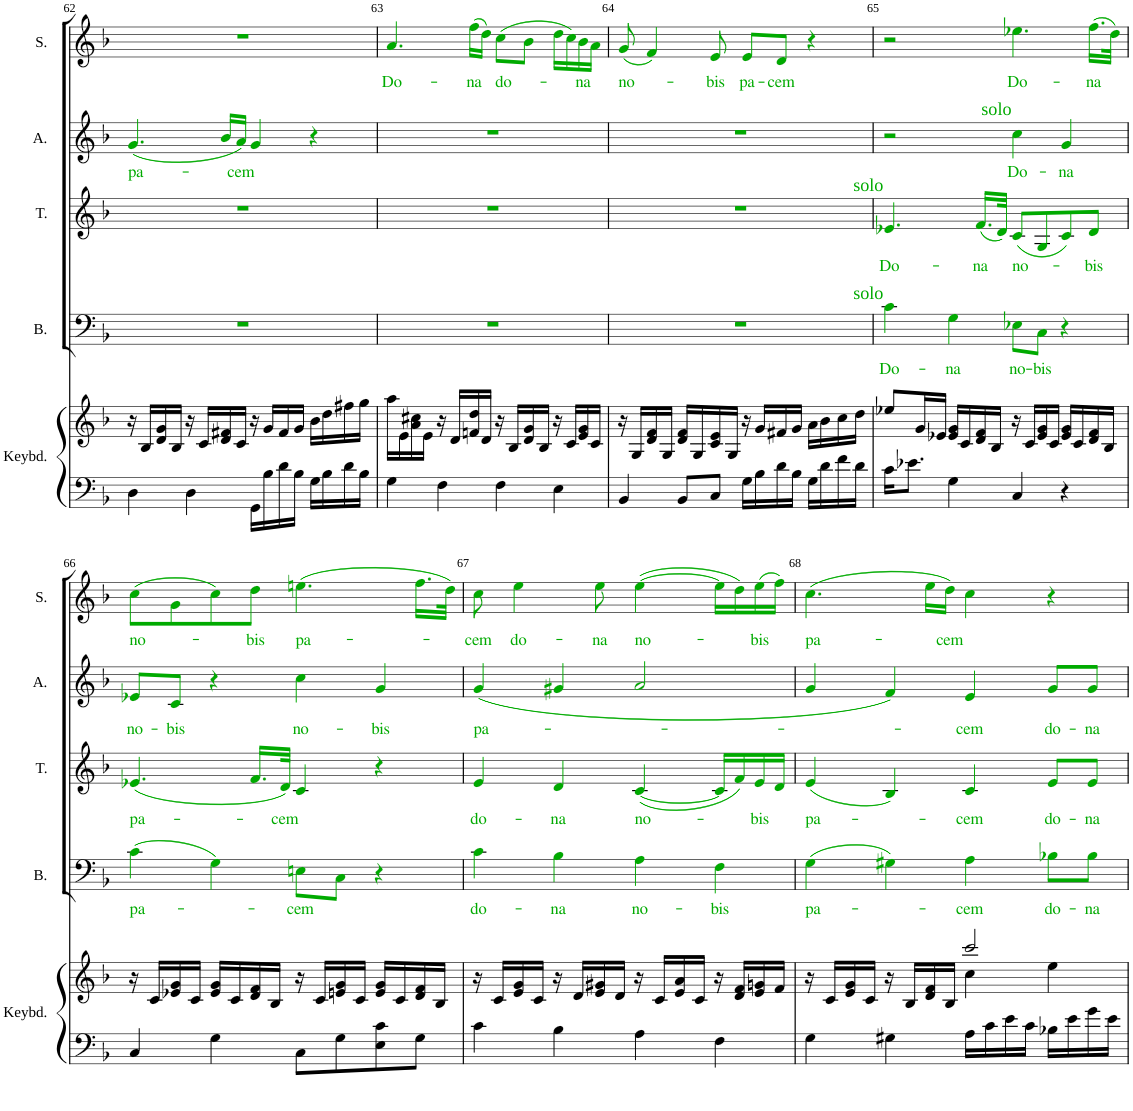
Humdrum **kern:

**kern	**kern	**kern	**text	**kern	**text	**kern	**text	**kern	**text
*part5	*part5	*part4	*part4	*part3	*part3	*part2	*part2	*part1	*part1
*staff6	*staff5	*staff4	*staff4	*staff3	*staff3	*staff2	*staff2	*staff1	*staff1
*I"Keyboard	*	*I"Bass	*	*I"Tenor	*	*I"Alto	*	*I"Soprano	*
*I'Keybd.	*	*I'B.	*	*I'T.	*	*I'A.	*	*I'S.	*
!!LO:PB:g=z
*clefF4	*clefG2	*clefF4	*	*clefG2	*	*clefG2	*	*clefG2	*
*k[b-]	*k[b-]	*k[b-]	*	*k[b-]	*	*k[b-]	*	*k[b-]	*
*F:	*F:	*F:	*	*F:	*	*F:	*	*F:	*
*M4/4	*M4/4	*M4/4	*	*M4/4	*	*M4/4	*	*M4/4	*
*met(c)	*met(c)	*met(c)	*	*met(c)	*	*met(c)	*	*met(c)	*
=62	=62	=62	=62	=62	=62	=62	=62	=62	=62
!	!	!	!	!	!	!	!LO:LY:b:color=#00AA00	!	!
4D\	16r	1r	.	1r	.	(4.gi/	pa-	1r	.
.	16B-/LL	.	.	.	.	.	.	.	.
.	16d/ 16g/	.	.	.	.	.	.	.	.
.	16B-/JJ	.	.	.	.	.	.	.	.
4D\	16r	.	.	.	.	.	.	.	.
.	16c/LL	.	.	.	.	.	.	.	.
.	16d/ 16f#X/	.	.	.	.	16b-i/LL	.	.	.
!	!	!	!	!	!	!	!LO:LY:b:color=#00AA00	!	!
.	16c/JJ	.	.	.	.	16ai/JJ)	-cem	.	.
16GG\LL	16r	.	.	.	.	4gi/	.	.	.
16B-\	16g/LL	.	.	.	.	.	.	.	.
16d\	16f#/	.	.	.	.	.	.	.	.
16B-\JJ	16g/JJ	.	.	.	.	.	.	.	.
16G\LL	16b-\LL	.	.	.	.	4r	.	.	.
16B-\	16dd\	.	.	.	.	.	.	.	.
16d\	16ff#X\	.	.	.	.	.	.	.	.
16B-\JJ	16gg\JJ	.	.	.	.	.	.	.	.
=63	=63	=63	=63	=63	=63	=63	=63	=63	=63
!	!	!	!	!	!	!	!	!	!LO:LY:b:color=#00AA00
4G\	16aa\LL	1r	.	1r	.	1r	.	4.ai/	Do-
.	16e\	.	.	.	.	.	.	.	.
.	16a\ 16cc#X\	.	.	.	.	.	.	.	.
.	16e\JJ	.	.	.	.	.	.	.	.
4F\	16r	.	.	.	.	.	.	.	.
.	16d/LL	.	.	.	.	.	.	.	.
!	!	!	!	!	!	!	!	!	!LO:LY:b:color=#00AA00
.	16fn/ 16dd/	.	.	.	.	.	.	(16ffi\LL	-na
.	16d/JJ	.	.	.	.	.	.	16ddi\JJ)	.
!	!	!	!	!	!	!	!	!	!LO:LY:b:color=#00AA00
4F\	16r	.	.	.	.	.	.	(8cci\L	do-
.	16B-/LL	.	.	.	.	.	.	.	.
.	16d/ 16g/	.	.	.	.	.	.	8b-i\J	.
.	16B-/JJ	.	.	.	.	.	.	.	.
4E\	16r	.	.	.	.	.	.	16ddi\LL	.
.	16c/LL	.	.	.	.	.	.	16cci\)	.
!	!	!	!	!	!	!	!	!	!LO:LY:b:color=#00AA00
.	16e/ 16g/	.	.	.	.	.	.	16b-i\	-na
.	16c/JJ	.	.	.	.	.	.	16ai\JJ	.
=64	=64	=64	=64	=64	=64	=64	=64	=64	=64
!	!	!	!	!	!	!	!	!	!LO:LY:b:color=#00AA00
4BB-/	16r	1r	.	1r	.	1r	.	(8gi/	no-
.	16G/LL	.	.	.	.	.	.	.	.
.	16d/ 16f/	.	.	.	.	.	.	4fi/)	.
.	16G/JJ	.	.	.	.	.	.	.	.
8BB-/L	16d/ 16f/LL	.	.	.	.	.	.	.	.
.	16G/	.	.	.	.	.	.	.	.
!	!	!	!	!	!	!	!	!	!LO:LY:b:color=#00AA00
8C/J	16c/ 16e/	.	.	.	.	.	.	8ei/	-bis
.	16G/JJ	.	.	.	.	.	.	.	.
!	!	!	!	!	!	!	!	!	!LO:LY:b:color=#00AA00
16G\LL	16r	.	.	.	.	.	.	8ei/L	pa-
16B-\	16g/LL	.	.	.	.	.	.	.	.
!	!	!	!	!	!	!	!	!	!LO:LY:b:color=#00AA00
16d\	16f#X/	.	.	.	.	.	.	8di/J	-cem
16B-\JJ	16g/JJ	.	.	.	.	.	.	.	.
16G\LL	16a\LL	.	.	.	.	.	.	4r	.
16d\	16b-\	.	.	.	.	.	.	.	.
16f\	16cc\	.	.	.	.	.	.	.	.
16d\JJ	16dd\JJ	.	.	.	.	.	.	.	.
=65	=65	=65	=65	=65	=65	=65	=65	=65	=65
!	!	!	!	!LO:TX:a:color=#00AA00:t=solo	!	!	!	!	!
!	!	!LO:TX:a:color=#00AA00:t=solo	!	!	!	!	!	!	!
!	!	!	!LO:LY:b:color=#00AA00	!	!LO:LY:b:color=#00AA00	!	!	!	!
16c\KL	8ee-X/L	4ci\	Do-	4.e-Xi/	Do-	2r	.	2r	.
8.e-X\J	.	.	.	.	.	.	.	.	.
.	16g/L	.	.	.	.	.	.	.	.
.	16e-X/JJ	.	.	.	.	.	.	.	.
!	!	!	!LO:LY:b:color=#00AA00	!	!	!	!	!	!
4G\	16e-/ 16g/LL	4Gi\	-na	.	.	.	.	.	.
.	16c/	.	.	.	.	.	.	.	.
!	!	!	!	!	!LO:LY:b:color=#00AA00	!	!	!	!
.	16d/ 16f/	.	.	(16.fi/LL	-na	.	.	.	.
.	16B-/JJ	.	.	.	.	.	.	.	.
.	.	.	.	32di/JJk)	.	.	.	.	.
!	!	!	!	!	!	!LO:TX:a:color=#00AA00:t=solo	!	!	!
!	!	!	!LO:LY:b:color=#00AA00	!	!LO:LY:b:color=#00AA00	!	!LO:LY:b:color=#00AA00	!	!LO:LY:b:color=#00AA00
4C/	16r	8E-Xi\L	no-	(8ci/L	no-	4cci\	Do-	4.ee-Xi\	Do-
.	16c/LL	.	.	.	.	.	.	.	.
!	!	!	!LO:LY:b:color=#00AA00	!	!	!	!	!	!
.	16e-/ 16g/	8Ci\J	-bis	8Gi/	.	.	.	.	.
.	16c/JJ	.	.	.	.	.	.	.	.
!	!	!	!	!	!	!	!LO:LY:b:color=#00AA00	!	!
4r	16e-/ 16g/LL	4r	.	8ci/)	.	4gi/	-na	.	.
.	16c/	.	.	.	.	.	.	.	.
!	!	!	!	!	!LO:LY:b:color=#00AA00	!	!	!	!LO:LY:b:color=#00AA00
.	16d/ 16f/	.	.	8di/J	-bis	.	.	(16.ffi\LL	-na
.	16B-/JJ	.	.	.	.	.	.	.	.
.	.	.	.	.	.	.	.	32ddi\JJk)	.
!!LO:LB:g=z
=66	=66	=66	=66	=66	=66	=66	=66	=66	=66
!	!	!	!LO:LY:b:color=#00AA00	!	!LO:LY:b:color=#00AA00	!	!LO:LY:b:color=#00AA00	!	!LO:LY:b:color=#00AA00
4C/	16r	(4ci\	pa-	(4.e-Xi/	pa-	8e-Xi/L	no-	(8cci\L	no-
.	16c/LL	.	.	.	.	.	.	.	.
!	!	!	!	!	!	!	!LO:LY:b:color=#00AA00	!	!
.	16e-X/ 16g/	.	.	.	.	8ci/J	-bis	8gi\	.
.	16c/JJ	.	.	.	.	.	.	.	.
4G\	16e-/ 16g/LL	4Gi\)	.	.	.	4r	.	8cci\)	.
.	16c/	.	.	.	.	.	.	.	.
!	!	!	!	!	!	!	!	!	!LO:LY:b:color=#00AA00
.	16d/ 16f/	.	.	16.fi/LL	.	.	.	8ddi\J	-bis
.	16B-/JJ	.	.	.	.	.	.	.	.
!	!	!	!	!	!LO:LY:b:color=#00AA00	!	!	!	!
.	.	.	.	32di/JJk)	-cem	.	.	.	.
!	!	!	!LO:LY:b:color=#00AA00	!	!	!	!LO:LY:b:color=#00AA00	!	!LO:LY:b:color=#00AA00
8C\L	16r	8Eni\L	-cem	4ci/	.	4cci\	no-	(4.eeni\	pa-
.	16c/LL	.	.	.	.	.	.	.	.
8G\	16en/ 16g/	8Ci\J	.	.	.	.	.	.	.
.	16c/JJ	.	.	.	.	.	.	.	.
!	!	!	!	!	!	!	!LO:LY:b:color=#00AA00	!	!
8E\ 8c\	16e/ 16g/LL	4r	.	4r	.	4gi/	-bis	.	.
.	16c/	.	.	.	.	.	.	.	.
8G\J	16d/ 16f/	.	.	.	.	.	.	16.ffi\LL	.
.	16B-/JJ	.	.	.	.	.	.	.	.
.	.	.	.	.	.	.	.	32ddi\JJk)	.
=67	=67	=67	=67	=67	=67	=67	=67	=67	=67
!	!	!	!LO:LY:b:color=#00AA00	!	!LO:LY:b:color=#00AA00	!	!LO:LY:b:color=#00AA00	!	!LO:LY:b:color=#00AA00
4c\	16r	4ci\	do-	4ei/	do-	(4gi/	pa-	8cci\	-cem
.	16c/LL	.	.	.	.	.	.	.	.
!	!	!	!	!	!	!	!	!	!LO:LY:b:color=#00AA00
.	16e/ 16g/	.	.	.	.	.	.	4eei\	do-
.	16c/JJ	.	.	.	.	.	.	.	.
!	!	!	!LO:LY:b:color=#00AA00	!	!LO:LY:b:color=#00AA00	!	!	!	!
4B-\	16r	4B-i\	-na	4di/	-na	4g#Xi/	.	.	.
.	16d/LL	.	.	.	.	.	.	.	.
!	!	!	!	!	!	!	!	!	!LO:LY:b:color=#00AA00
.	16e/ 16g#X/	.	.	.	.	.	.	8eei\	-na
.	16d/JJ	.	.	.	.	.	.	.	.
!	!	!	!LO:LY:b:color=#00AA00	!	!LO:LY:b:color=#00AA00	!	!	!	!LO:LY:b:color=#00AA00
4A\	16r	4Ai\	no-	([4ci/	no-	2ai/	.	([4eei\	no-
.	16c/LL	.	.	.	.	.	.	.	.
.	16e/ 16a/	.	.	.	.	.	.	.	.
.	16c/JJ	.	.	.	.	.	.	.	.
!	!	!	!LO:LY:b:color=#00AA00	!	!	!	!	!	!
4F\	16r	4Fi\	-bis	16ci/LL]	.	.	.	16eei\LL]	.
.	16d/ 16f/LL	.	.	16fi/)	.	.	.	16ddi\)	.
!	!	!	!	!	!LO:LY:b:color=#00AA00	!	!	!	!LO:LY:b:color=#00AA00
.	16e/ 16gn/	.	.	16ei/	-bis	.	.	(16eei\	-bis
.	16f/JJ	.	.	16di/JJ	.	.	.	16ffi\JJ)	.
=68	=68	=68	=68	=68	=68	=68	=68	=68	=68
*	*^	*	*	*	*	*	*	*	*
!	!	!	!	!LO:LY:b:color=#00AA00	!	!LO:LY:b:color=#00AA00	!	!	!	!LO:LY:b:color=#00AA00
4G\	16r	2ryy	(4Gi\	pa-	(4ei/	pa-	4gi/	.	(4.cci\	pa-
.	16c/LL	.	.	.	.	.	.	.	.	.
.	16e/ 16g/	.	.	.	.	.	.	.	.	.
.	16c/JJ	.	.	.	.	.	.	.	.	.
4G#X\	16r	.	4G#Xi\)	.	4B-i/)	.	4fi/)	.	.	.
.	16B-/LL	.	.	.	.	.	.	.	.	.
.	16d/ 16f/	.	.	.	.	.	.	.	16eei\LL	.
!	!	!	!	!	!	!	!	!	!	!LO:LY:b:color=#00AA00
.	16B-/JJ	.	.	.	.	.	.	.	16ddi\JJ)	-cem
!	!	!	!	!LO:LY:b:color=#00AA00	!	!LO:LY:b:color=#00AA00	!	!LO:LY:b:color=#00AA00	!	!
16A\LL	2ccc/	4cc\	4Ai\	-cem	4ci/	-cem	4ei/	-cem	4cci\	.
16c\	.	.	.	.	.	.	.	.	.	.
16e\	.	.	.	.	.	.	.	.	.	.
16c\JJ	.	.	.	.	.	.	.	.	.	.
!	!	!	!	!LO:LY:b:color=#00AA00	!	!LO:LY:b:color=#00AA00	!	!LO:LY:b:color=#00AA00	!	!
16B-X\LL	.	4ee\	8B-Xi\L	do-	8ei/L	do-	8gi/L	do-	4r	.
16e\	.	.	.	.	.	.	.	.	.	.
!	!	!	!	!LO:LY:b:color=#00AA00	!	!LO:LY:b:color=#00AA00	!	!LO:LY:b:color=#00AA00	!	!
16g\	.	.	8B-i\J	-na	8ei/J	-na	8gi/J	-na	.	.
16e\JJ	.	.	.	.	.	.	.	.	.	.
*	*v	*v	*	*	*	*	*	*	*	*
=	=	=	=	=	=	=	=	=	=
*-	*-	*-	*-	*-	*-	*-	*-	*-	*-
